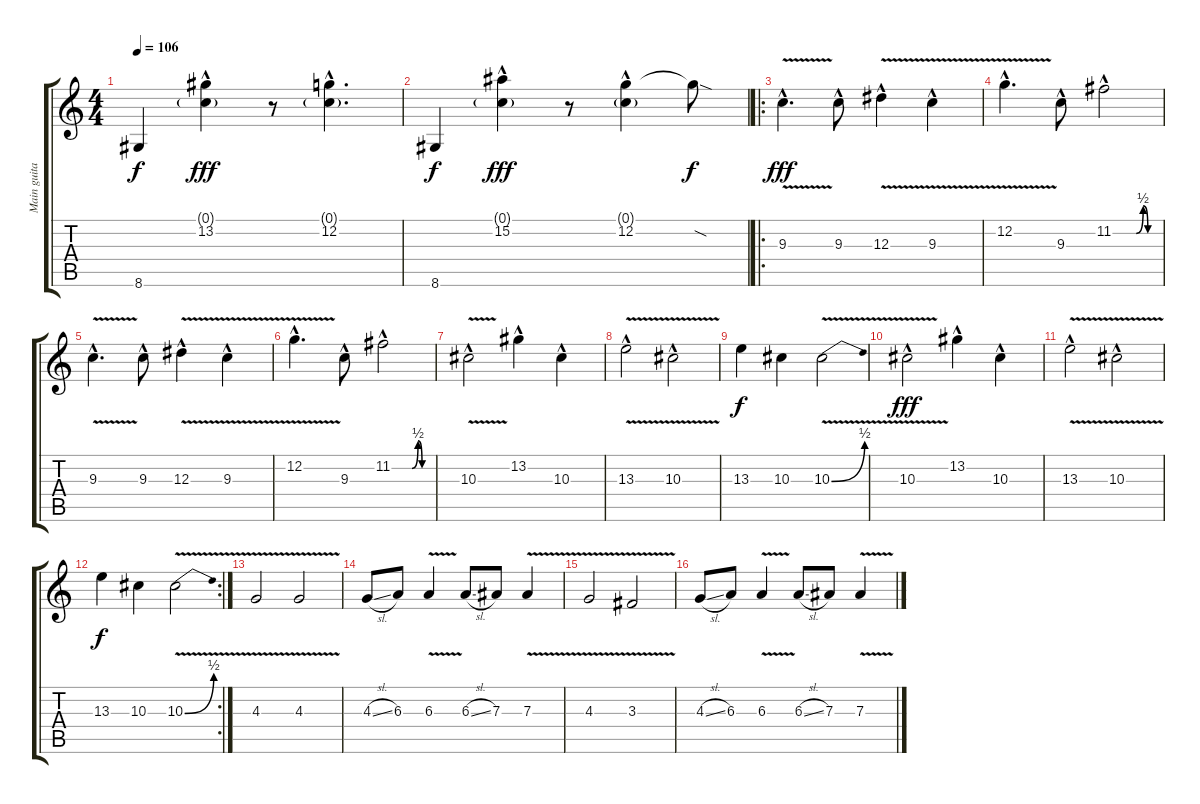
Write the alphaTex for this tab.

\track ("Main guitar" "Main guita") {instrument distortionguitar}
\staff {score tabs}
\tuning (C4 G3 Eb3 Bb2 F2 C2) {hide}
\ts (4 4)
\tempo 106
\clef g2
\ks c
8.6.4{dy f} (0.1{g} 13.2{hac}).4{dy fff} r.8 (0.1{g} 12.2{hac}).4{d} |
8.6.4{dy f} (0.1{g} 15.2{hac}).4{dy fff} r.8 (0.1{g} 12.2{hac}).4 12.2{sod t}.8{dy f} |
\ro
9.3{v hac}.4{d dy fff volume 14} 9.3{hac}.8 12.3{v hac}.4 9.3{v hac}.4 |
12.2{v hac}.4{d} 9.3{hac}.8 11.2{be (custom 0 0 30 0 39 2 45 0 60 0) hac}.2 |
9.3{v hac}.4{d} 9.3{hac}.8 12.3{v hac}.4 9.3{v hac}.4 |
12.2{v hac}.4{d} 9.3{hac}.8 11.2{be (custom 0 0 30 0 39 2 45 0 60 0) hac}.2 |
10.3{v hac}.2 13.2{hac}.4 10.3{hac}.4 |
13.3{v hac}.2 10.3{v hac}.2 |
13.3.4{dy f} 10.3.4 10.3{be (bend 0 0 60 2) v}.2 |
10.3{v hac}.2{dy fff} 13.2{hac}.4 10.3{hac}.4 |
13.3{v hac}.2 10.3{v hac}.2 |
\rc 2
13.3.4{dy f} 10.3.4 10.3{be (bend 0 0 60 2) v}.2 |
4.3{v}.2 4.3{v}.2 |
4.3{sl}.8 6.3.8 6.3{v}.4 6.3{sl}.8 7.3.8 7.3{v}.4 |
4.3{v}.2 3.3{v}.2 |
4.3{sl}.8 6.3.8 6.3{v}.4 6.3{sl}.8 7.3.8 7.3{v}.4
